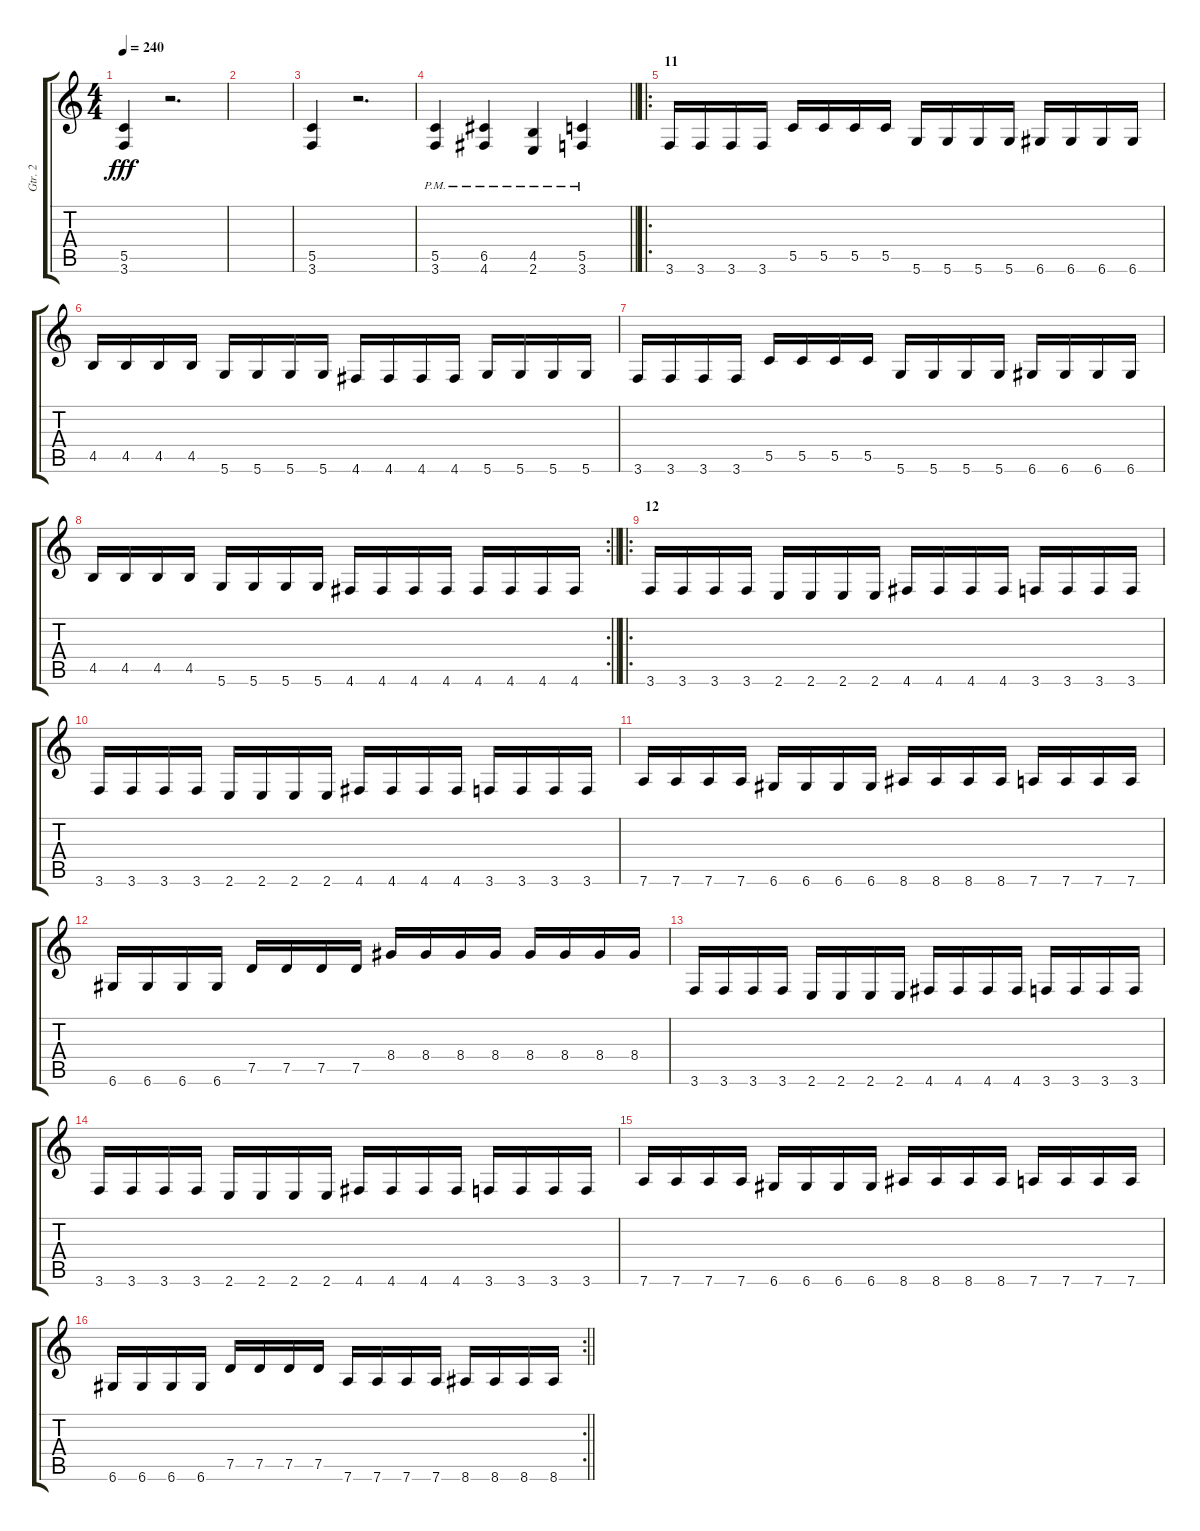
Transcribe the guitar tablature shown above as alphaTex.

\track ("Gtr. 2" "Gtr. 2") {instrument distortionguitar}
\staff {score tabs}
\tuning (D4 A3 F3 C3 G2 D2) {hide}
\ts (4 4)
\tempo 240
\clef g2
\ks c
(5.5 3.6).4{dy fff} r.2{d} |
|
(5.5 3.6).4 r.2{d} |
\barLineRight lightlight
(5.5{pm} 3.6{pm}).4 (6.5{pm} 4.6{pm}).4 (4.5{pm} 2.6{pm}).4 (5.5{pm} 3.6{pm}).4 |
\ro
\section ("" "11")
3.6.16 3.6.16 3.6.16 3.6.16 5.5.16 5.5.16 5.5.16 5.5.16 5.6.16 5.6.16 5.6.16 5.6.16 6.6.16 6.6.16 6.6.16 6.6.16 |
4.5.16 4.5.16 4.5.16 4.5.16 5.6.16 5.6.16 5.6.16 5.6.16 4.6.16 4.6.16 4.6.16 4.6.16 5.6.16 5.6.16 5.6.16 5.6.16 |
3.6.16 3.6.16 3.6.16 3.6.16 5.5.16 5.5.16 5.5.16 5.5.16 5.6.16 5.6.16 5.6.16 5.6.16 6.6.16 6.6.16 6.6.16 6.6.16 |
\rc 2
\barLineRight lightlight
4.5.16 4.5.16 4.5.16 4.5.16 5.6.16 5.6.16 5.6.16 5.6.16 4.6.16 4.6.16 4.6.16 4.6.16 4.6.16 4.6.16 4.6.16 4.6.16 |
\ro
\section ("" "12")
3.6.16 3.6.16 3.6.16 3.6.16 2.6.16 2.6.16 2.6.16 2.6.16 4.6.16 4.6.16 4.6.16 4.6.16 3.6.16 3.6.16 3.6.16 3.6.16 |
3.6.16 3.6.16 3.6.16 3.6.16 2.6.16 2.6.16 2.6.16 2.6.16 4.6.16 4.6.16 4.6.16 4.6.16 3.6.16 3.6.16 3.6.16 3.6.16 |
7.6.16 7.6.16 7.6.16 7.6.16 6.6.16 6.6.16 6.6.16 6.6.16 8.6.16 8.6.16 8.6.16 8.6.16 7.6.16 7.6.16 7.6.16 7.6.16 |
6.6.16 6.6.16 6.6.16 6.6.16 7.5.16 7.5.16 7.5.16 7.5.16 8.4.16 8.4.16 8.4.16 8.4.16 8.4.16 8.4.16 8.4.16 8.4.16 |
3.6.16 3.6.16 3.6.16 3.6.16 2.6.16 2.6.16 2.6.16 2.6.16 4.6.16 4.6.16 4.6.16 4.6.16 3.6.16 3.6.16 3.6.16 3.6.16 |
3.6.16 3.6.16 3.6.16 3.6.16 2.6.16 2.6.16 2.6.16 2.6.16 4.6.16 4.6.16 4.6.16 4.6.16 3.6.16 3.6.16 3.6.16 3.6.16 |
7.6.16 7.6.16 7.6.16 7.6.16 6.6.16 6.6.16 6.6.16 6.6.16 8.6.16 8.6.16 8.6.16 8.6.16 7.6.16 7.6.16 7.6.16 7.6.16 |
\rc 2
\barLineRight lightlight
6.6.16 6.6.16 6.6.16 6.6.16 7.5.16 7.5.16 7.5.16 7.5.16 7.6.16 7.6.16 7.6.16 7.6.16 8.6.16 8.6.16 8.6.16 8.6.16
